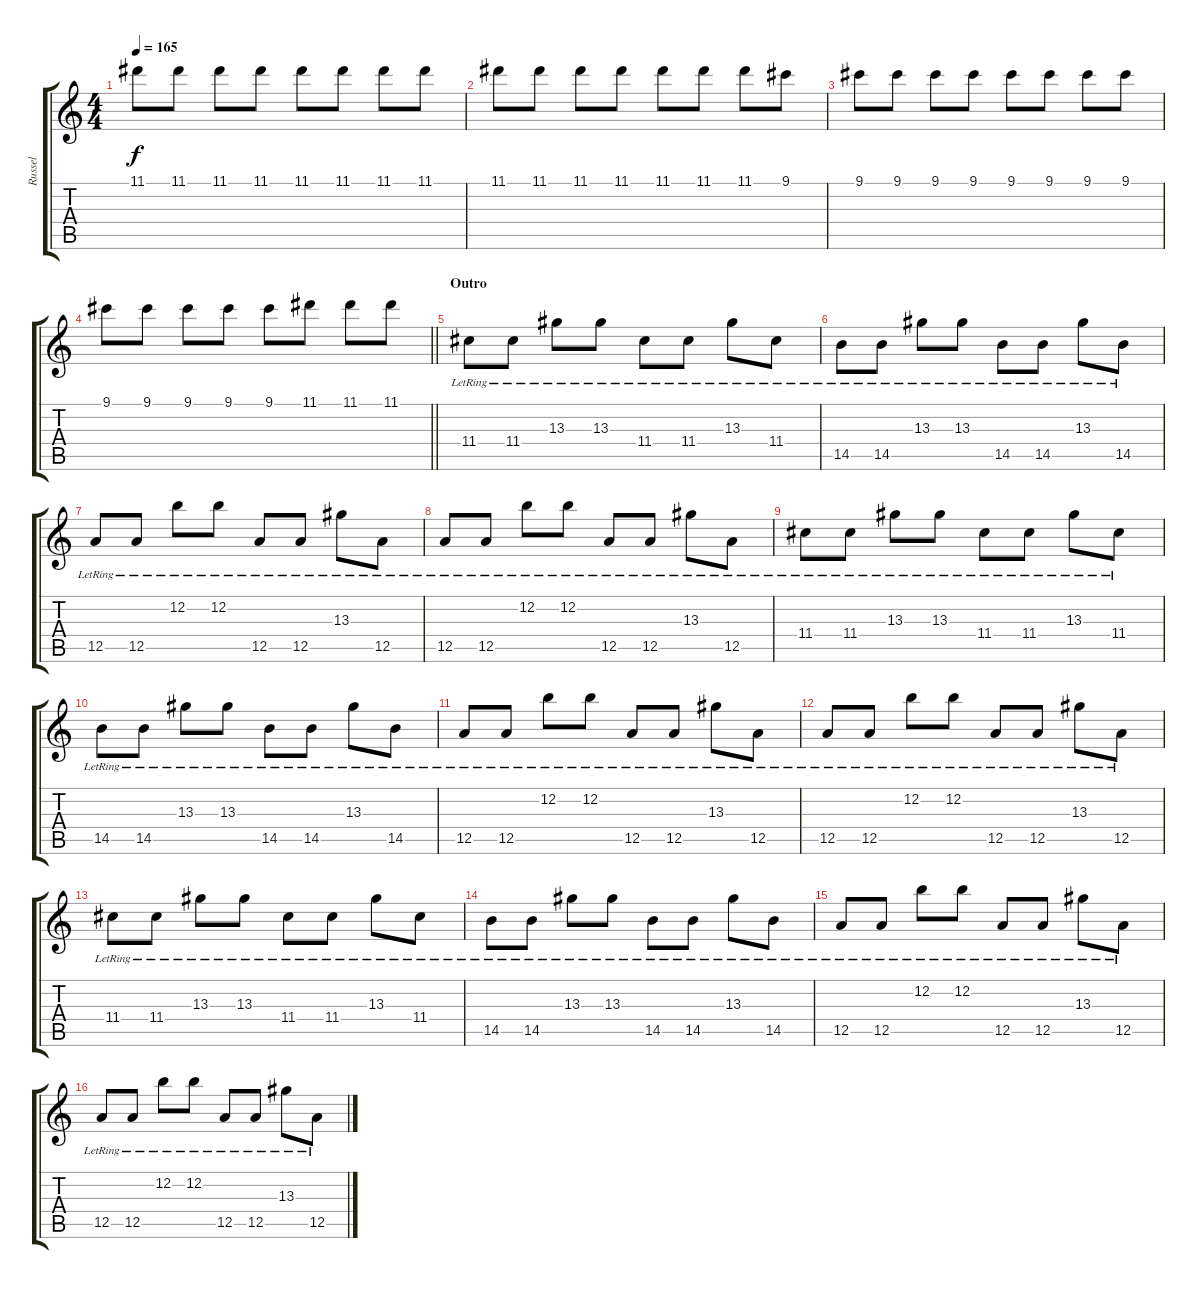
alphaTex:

\track ("Russel" "Russel") {instrument electricguitarclean}
\staff {score tabs}
\tuning (E4 B3 G3 D3 A2 E2) {hide}
\ts (4 4)
\tempo 165
\clef g2
\ks c
11.1.8{dy f} 11.1.8 11.1.8 11.1.8 11.1.8 11.1.8 11.1.8 11.1.8 |
11.1.8 11.1.8 11.1.8 11.1.8 11.1.8 11.1.8 11.1.8 9.1.8 |
9.1.8 9.1.8 9.1.8 9.1.8 9.1.8 9.1.8 9.1.8 9.1.8 |
\barLineRight lightlight
9.1.8 9.1.8 9.1.8 9.1.8 9.1.8 11.1.8 11.1.8 11.1.8 |
\section ("" "Outro")
11.4{lr}.8 11.4{lr}.8 13.3{lr}.8 13.3{lr}.8 11.4{lr}.8 11.4{lr}.8 13.3{lr}.8 11.4{lr}.8 |
14.5{lr}.8 14.5{lr}.8 13.3{lr}.8 13.3{lr}.8 14.5{lr}.8 14.5{lr}.8 13.3{lr}.8 14.5{lr}.8 |
12.5{lr}.8 12.5{lr}.8 12.2{lr}.8 12.2{lr}.8 12.5{lr}.8 12.5{lr}.8 13.3{lr}.8 12.5{lr}.8 |
12.5{lr}.8 12.5{lr}.8 12.2{lr}.8 12.2{lr}.8 12.5{lr}.8 12.5{lr}.8 13.3{lr}.8 12.5{lr}.8 |
11.4{lr}.8 11.4{lr}.8 13.3{lr}.8 13.3{lr}.8 11.4{lr}.8 11.4{lr}.8 13.3{lr}.8 11.4{lr}.8 |
14.5{lr}.8 14.5{lr}.8 13.3{lr}.8 13.3{lr}.8 14.5{lr}.8 14.5{lr}.8 13.3{lr}.8 14.5{lr}.8 |
12.5{lr}.8 12.5{lr}.8 12.2{lr}.8 12.2{lr}.8 12.5{lr}.8 12.5{lr}.8 13.3{lr}.8 12.5{lr}.8 |
12.5{lr}.8 12.5{lr}.8 12.2{lr}.8 12.2{lr}.8 12.5{lr}.8 12.5{lr}.8 13.3{lr}.8 12.5{lr}.8 |
11.4{lr}.8 11.4{lr}.8 13.3{lr}.8 13.3{lr}.8 11.4{lr}.8 11.4{lr}.8 13.3{lr}.8 11.4{lr}.8 |
14.5{lr}.8 14.5{lr}.8 13.3{lr}.8 13.3{lr}.8 14.5{lr}.8 14.5{lr}.8 13.3{lr}.8 14.5{lr}.8 |
12.5{lr}.8 12.5{lr}.8 12.2{lr}.8 12.2{lr}.8 12.5{lr}.8 12.5{lr}.8 13.3{lr}.8 12.5{lr}.8 |
12.5{lr}.8 12.5{lr}.8 12.2{lr}.8 12.2{lr}.8 12.5{lr}.8 12.5{lr}.8 13.3{lr}.8 12.5{lr}.8
